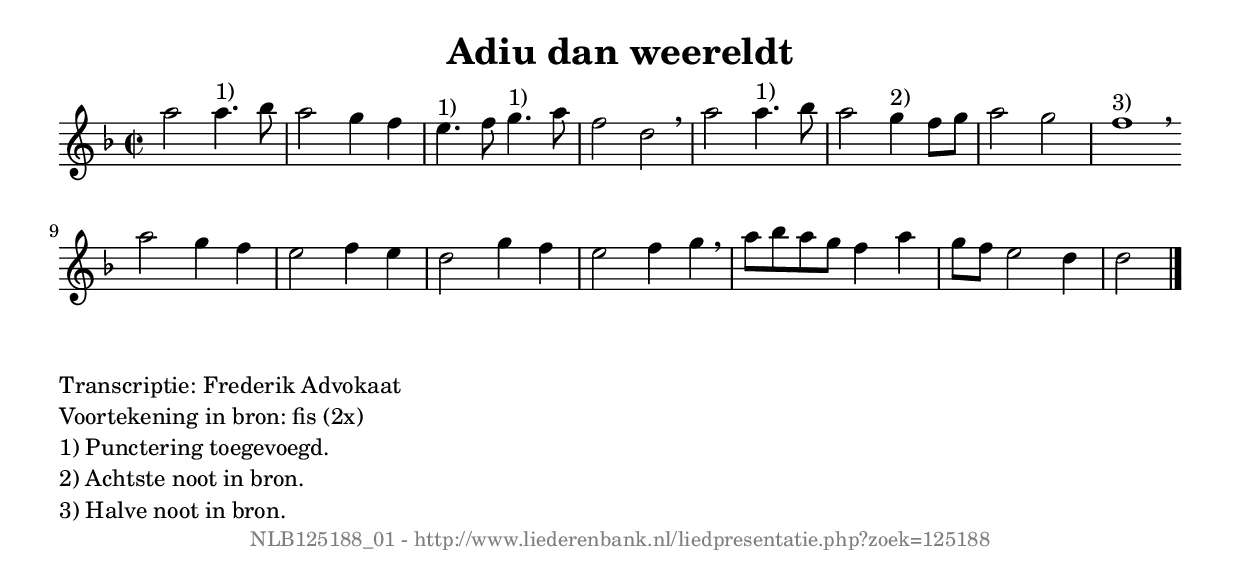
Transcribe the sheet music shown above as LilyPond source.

%
% produced by wce2krn 1.64 (7 June 2014)
%
\version"2.16"
#(append! paper-alist '(("long" . (cons (* 210 mm) (* 2000 mm)))))
#(set-default-paper-size "long")
sb = {\breathe}
mBreak = {\breathe }
bBreak = {\breathe }
x = {\once\override NoteHead #'style = #'cross }
gl=\glissando
itime={\override Staff.TimeSignature #'stencil = ##f }
ficta = {\once\set suggestAccidentals = ##t}
fine = {\once\override Score.RehearsalMark #'self-alignment-X = #1 \mark \markup {\italic{Fine}}}
dc = {\once\override Score.RehearsalMark #'self-alignment-X = #1 \mark \markup {\italic{D.C.}}}
dcf = {\once\override Score.RehearsalMark #'self-alignment-X = #1 \mark \markup {\italic{D.C. al Fine}}}
dcc = {\once\override Score.RehearsalMark #'self-alignment-X = #1 \mark \markup {\italic{D.C. al Coda}}}
ds = {\once\override Score.RehearsalMark #'self-alignment-X = #1 \mark \markup {\italic{D.S.}}}
dsf = {\once\override Score.RehearsalMark #'self-alignment-X = #1 \mark \markup {\italic{D.S. al Fine}}}
dsc = {\once\override Score.RehearsalMark #'self-alignment-X = #1 \mark \markup {\italic{D.S. al Coda}}}
pv = {\set Score.repeatCommands = #'((volta "1"))}
sv = {\set Score.repeatCommands = #'((volta "2"))}
tv = {\set Score.repeatCommands = #'((volta "3"))}
qv = {\set Score.repeatCommands = #'((volta "4"))}
xv = {\set Score.repeatCommands = #'((volta #f))}
\header{ tagline = ""
title = "Adiu dan weereldt"
}
\score {{
\key d \minor
\relative g'
{
\set melismaBusyProperties = #'()
\time 2/2
\tempo 4=120
\override Score.MetronomeMark #'transparent = ##t
\override Score.RehearsalMark #'break-visibility = #(vector #t #t #f)
a'2 a4.^"1)" bes8 a2 g4 f e4.^"1)" f8 g4.^"1)" a8 f2 d \mBreak \bar "|"
a'2 a4.^"1)" bes8 a2 g4^"2)" f8 g a2 g f1^"3)" \bar ":|" \bBreak
a2 g4 f e2 f4 e d2 g4 f e2 f4 g \sb a8 bes a g f4 a g8 f e2 d4 d2 \bar "|."
 }}
 \midi { }
 \layout {
            indent = 0.0\cm
}
}
\markup { \wordwrap-string #" 
Transcriptie: Frederik Advokaat

Voortekening in bron: fis (2x)

1) Punctering toegevoegd.

2) Achtste noot in bron.

3) Halve noot in bron.
"}
\markup { \vspace #0 } \markup { \with-color #grey \fill-line { \center-column { \smaller "NLB125188_01 - http://www.liederenbank.nl/liedpresentatie.php?zoek=125188" } } }
